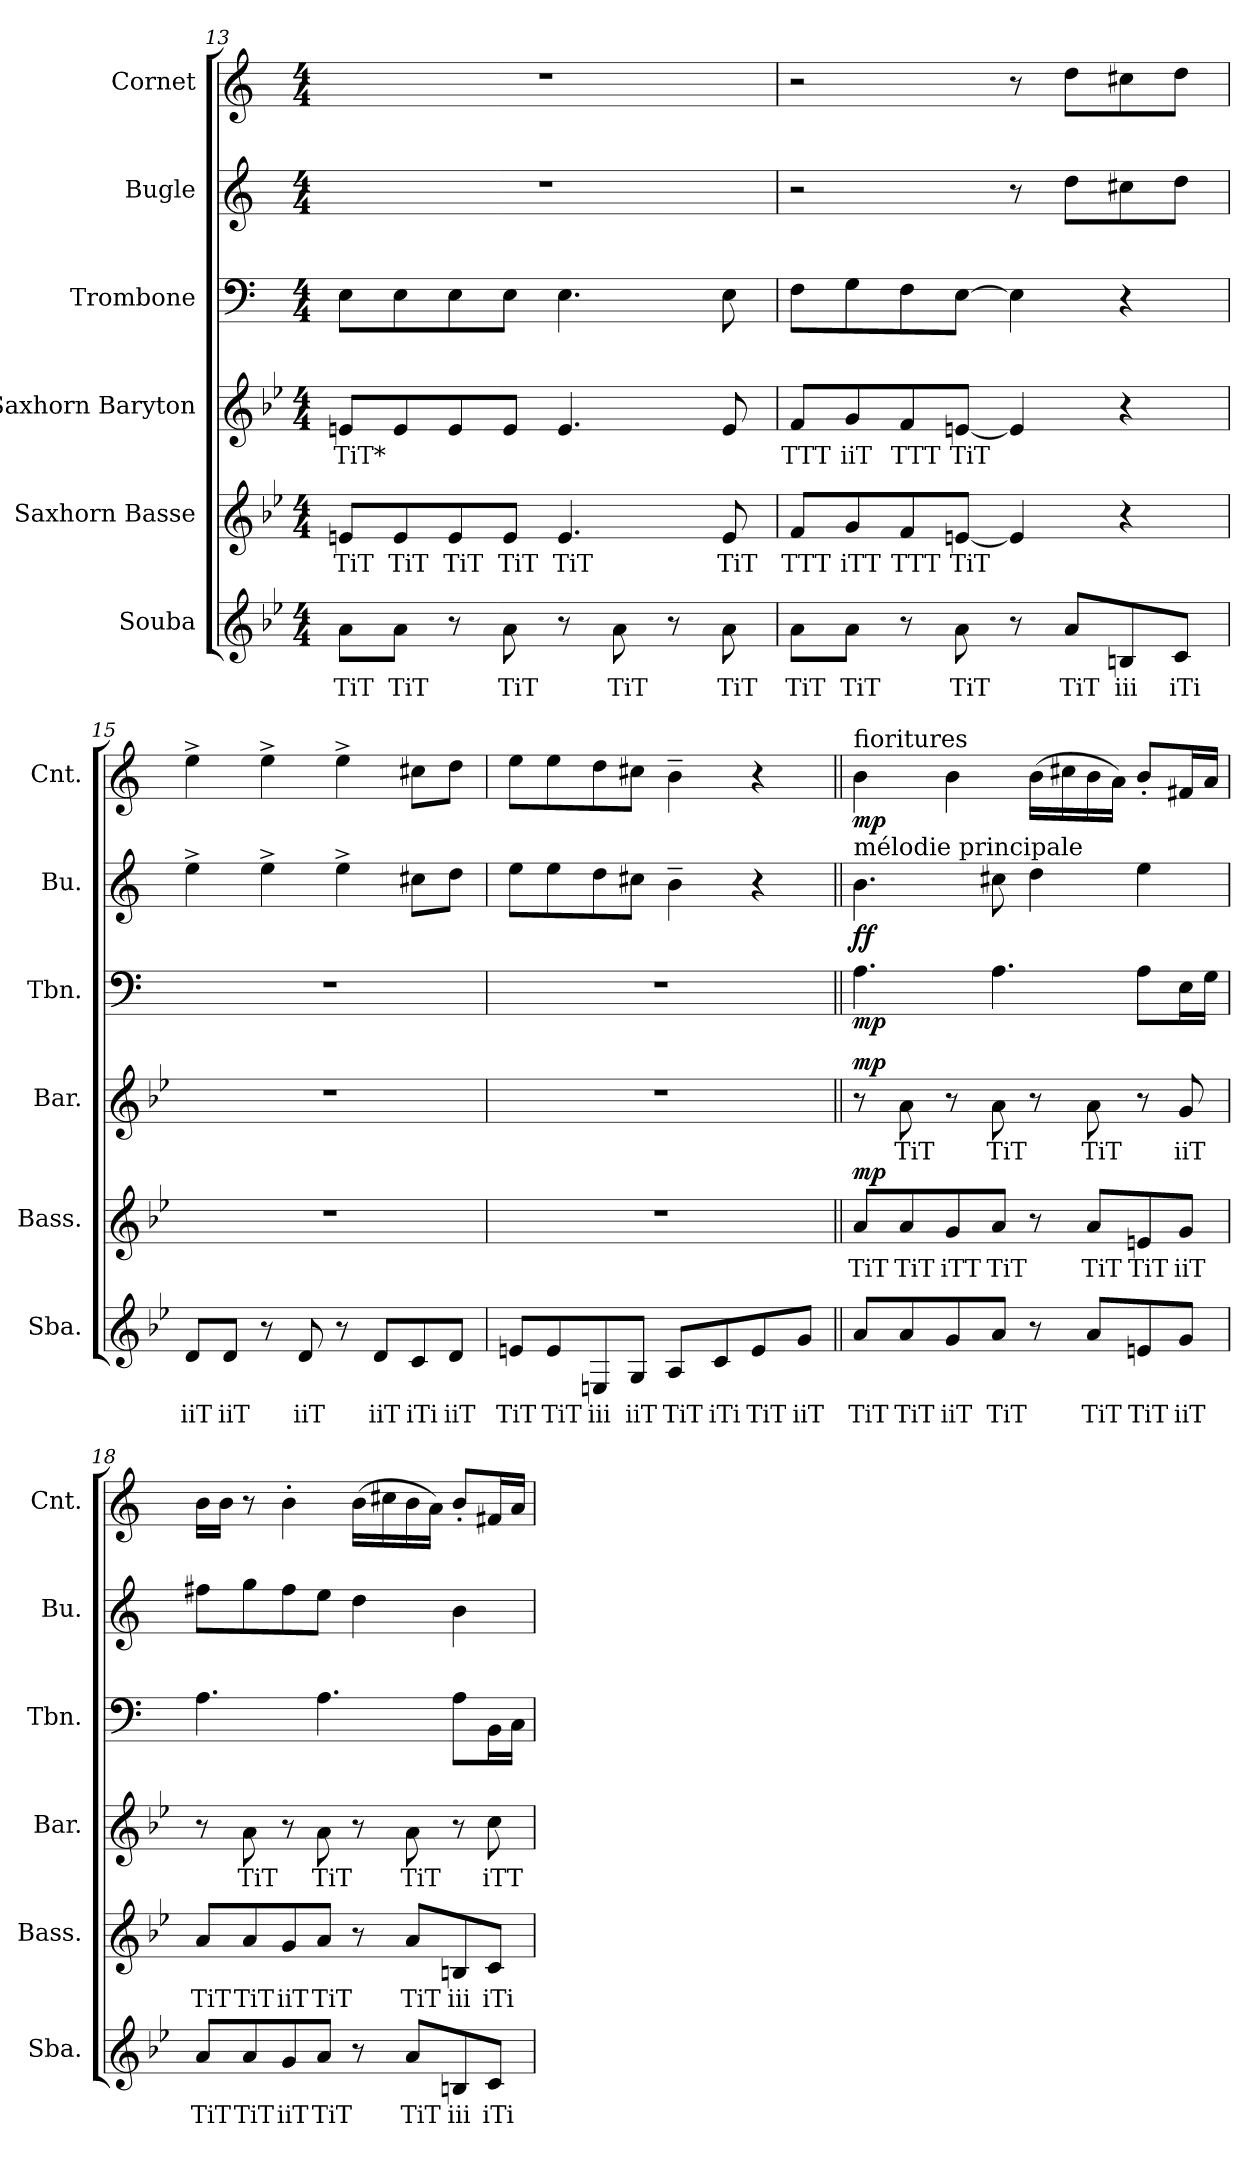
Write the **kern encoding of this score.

**kern	**text	**kern	**text	**dynam	**kern	**text	**dynam	**kern	**dynam	**kern	**dynam	**kern	**dynam
*part6	*part6	*part5	*part5	*part5	*part4	*part4	*part4	*part3	*part3	*part2	*part2	*part1	*part1
*staff6	*staff6	*staff5	*staff5	*staff5	*staff4	*staff4	*staff4	*staff3	*staff3	*staff2	*staff2	*staff1	*staff1
*I"Souba	*	*I"Saxhorn Basse	*	*	*I"Saxhorn Baryton	*	*	*I"Trombone	*	*I"Bugle	*	*I"Cornet	*
*I'Sba.	*	*I'Bass.	*	*	*I'Bar.	*	*	*I'Tbn.	*	*I'Bu.	*	*I'Cnt.	*
!!LO:PB:g=z
*clefG2	*	*clefG2	*	*	*clefG2	*	*	*clefF4	*	*clefG2	*	*clefG2	*
*ITrd15c26	*	*ITrd8c14	*	*	*ITrd8c14	*	*	*	*	*ITrd1c2	*	*ITrd1c2	*
*k[b-e-]	*	*k[b-e-]	*	*	*k[b-e-]	*	*	*k[]	*	*k[b-e-]	*	*k[b-e-]	*
*M4/4	*	*M4/4	*	*	*M4/4	*	*	*M4/4	*	*M4/4	*	*M4/4	*
=13	=13	=13	=13	=13	=13	=13	=13	=13	=13	=13	=13	=13	=13
!	!LO:LY:b	!	!LO:LY:b	!	!	!LO:LY:b	!	!	!	!	!	!	!
8AA\L	TiT	8En/L	TiT	.	8En/L	TiT*	.	8E\L	.	1r	.	1r	.
!	!LO:LY:b	!	!LO:LY:b	!	!	!	!	!	!	!	!	!	!
8AA\J	TiT	8E/	TiT	.	8E/	.	.	8E\	.	.	.	.	.
!	!	!	!LO:LY:b	!	!	!	!	!	!	!	!	!	!
8r	.	8E/	TiT	.	8E/	.	.	8E\	.	.	.	.	.
!	!LO:LY:b	!	!LO:LY:b	!	!	!	!	!	!	!	!	!	!
8AA\	TiT	8E/J	TiT	.	8E/J	.	.	8E\J	.	.	.	.	.
!	!	!	!LO:LY:b	!	!	!	!	!	!	!	!	!	!
8r	.	4.E/	TiT	.	4.E/	.	.	4.E\	.	.	.	.	.
!	!LO:LY:b	!	!	!	!	!	!	!	!	!	!	!	!
8AA\	TiT	.	.	.	.	.	.	.	.	.	.	.	.
8r	.	.	.	.	.	.	.	.	.	.	.	.	.
!	!LO:LY:b	!	!LO:LY:b	!	!	!	!	!	!	!	!	!	!
8AA\	TiT	8E/	TiT	.	8E/	.	.	8E\	.	.	.	.	.
=14	=14	=14	=14	=14	=14	=14	=14	=14	=14	=14	=14	=14	=14
!	!LO:LY:b	!	!LO:LY:b	!	!	!LO:LY:b	!	!	!	!	!	!	!
8AA\L	TiT	8F/L	TTT	.	8F/L	TTT	.	8F\L	.	2r	.	2r	.
!	!LO:LY:b	!	!LO:LY:b	!	!	!LO:LY:b	!	!	!	!	!	!	!
8AA\J	TiT	8G/	iTT	.	8G/	iiT	.	8G\	.	.	.	.	.
!	!	!	!LO:LY:b	!	!	!LO:LY:b	!	!	!	!	!	!	!
8r	.	8F/	TTT	.	8F/	TTT	.	8F\	.	.	.	.	.
!	!LO:LY:b	!	!LO:LY:b	!	!	!LO:LY:b	!	!	!	!	!	!	!
8AA\	TiT	[8En/J	TiT	.	[8En/J	TiT	.	[8E\J	.	.	.	.	.
8r	.	4E/]	.	.	4E/]	.	.	4E\]	.	8r	.	8r	.
!	!LO:LY:b	!	!	!	!	!	!	!	!	!	!	!	!
8AA/L	TiT	.	.	.	.	.	.	.	.	8cc\L	.	8cc\L	.
!	!LO:LY:b	!	!	!	!	!	!	!	!	!	!	!	!
8BBBn/	iii	4r	.	.	4r	.	.	4r	.	8bn\	.	8bn\	.
!	!LO:LY:b	!	!	!	!	!	!	!	!	!	!	!	!
8CC/J	iTi	.	.	.	.	.	.	.	.	8cc\J	.	8cc\J	.
!!LO:LB:g=z
=15	=15	=15	=15	=15	=15	=15	=15	=15	=15	=15	=15	=15	=15
!	!LO:LY:b	!	!	!	!	!	!	!	!	!	!	!	!
8DD/L	iiT	1r	.	.	1r	.	.	1r	.	4dd^\	.	4dd^\	.
!	!LO:LY:b	!	!	!	!	!	!	!	!	!	!	!	!
8DD/J	iiT	.	.	.	.	.	.	.	.	.	.	.	.
8r	.	.	.	.	.	.	.	.	.	4dd^\	.	4dd^\	.
!	!LO:LY:b	!	!	!	!	!	!	!	!	!	!	!	!
8DD/	iiT	.	.	.	.	.	.	.	.	.	.	.	.
8r	.	.	.	.	.	.	.	.	.	4dd^\	.	4dd^\	.
!	!LO:LY:b	!	!	!	!	!	!	!	!	!	!	!	!
8DD/L	iiT	.	.	.	.	.	.	.	.	.	.	.	.
!	!LO:LY:b	!	!	!	!	!	!	!	!	!	!	!	!
8CC/	iTi	.	.	.	.	.	.	.	.	8bn\L	.	8bn\L	.
!	!LO:LY:b	!	!	!	!	!	!	!	!	!	!	!	!
8DD/J	iiT	.	.	.	.	.	.	.	.	8cc\J	.	8cc\J	.
=16	=16	=16	=16	=16	=16	=16	=16	=16	=16	=16	=16	=16	=16
!	!LO:LY:b	!	!	!	!	!	!	!	!	!	!	!	!
8EEn/L	TiT	1r	.	.	1r	.	.	1r	.	8dd\L	.	8dd\L	.
!	!LO:LY:b	!	!	!	!	!	!	!	!	!	!	!	!
8EE/	TiT	.	.	.	.	.	.	.	.	8dd\	.	8dd\	.
!	!LO:LY:b	!	!	!	!	!	!	!	!	!	!	!	!
8EEEn/	iii	.	.	.	.	.	.	.	.	8cc\	.	8cc\	.
!	!LO:LY:b	!	!	!	!	!	!	!	!	!	!	!	!
8GGG/J	iiT	.	.	.	.	.	.	.	.	8bn\J	.	8bn\J	.
!	!LO:LY:b	!	!	!	!	!	!	!	!	!	!	!	!
8AAA/L	TiT	.	.	.	.	.	.	.	.	4a~\	.	4a~\	.
!	!LO:LY:b	!	!	!	!	!	!	!	!	!	!	!	!
8CC/	iTi	.	.	.	.	.	.	.	.	.	.	.	.
!	!LO:LY:b	!	!	!	!	!	!	!	!	!	!	!	!
8EE/	TiT	.	.	.	.	.	.	.	.	4r	.	4r	.
!	!LO:LY:b	!	!	!	!	!	!	!	!	!	!	!	!
8GG/J	iiT	.	.	.	.	.	.	.	.	.	.	.	.
!!LO:PB:g=z
=17||	=17||	=17||	=17||	=17||	=17||	=17||	=17||	=17||	=17||	=17||	=17||	=17||	=17||
!	!	!	!	!	!	!	!	!	!	!	!	!LO:TX:a:t=fioritures	!
!	!	!	!	!	!	!	!	!	!	!LO:TX:a:t=mélodie principale	!	!	!
!	!LO:LY:b	!	!LO:LY:b	!LO:DY:b	!	!	!LO:DY:b	!	!LO:DY:b	!	!LO:DY:b	!	!LO:DY:b
8AA/L	TiT	8A/L	TiT	mp	8r	.	mp	4.A\	mp	4.a\	ff	4a\	mp
!	!LO:LY:b	!	!LO:LY:b	!	!	!LO:LY:b	!	!	!	!	!	!	!
8AA/	TiT	8A/	TiT	.	8A\	TiT	.	.	.	.	.	.	.
!	!LO:LY:b	!	!LO:LY:b	!	!	!	!	!	!	!	!	!	!
8GG/	iiT	8G/	iTT	.	8r	.	.	.	.	.	.	4a\	.
!	!LO:LY:b	!	!LO:LY:b	!	!	!LO:LY:b	!	!	!	!	!	!	!
8AA/J	TiT	8A/J	TiT	.	8A\	TiT	.	4.A\	.	8bn\	.	.	.
8r	.	8r	.	.	8r	.	.	.	.	4cc\	.	(>16a\LL	.
.	.	.	.	.	.	.	.	.	.	.	.	16bn\	.
!	!LO:LY:b	!	!LO:LY:b	!	!	!LO:LY:b	!	!	!	!	!	!	!
8AA/L	TiT	8A/L	TiT	.	8A\	TiT	.	.	.	.	.	16a\	.
.	.	.	.	.	.	.	.	.	.	.	.	16g\JJ)	.
!	!LO:LY:b	!	!LO:LY:b	!	!	!	!	!	!	!	!	!	!
8EEn/	TiT	8En/	TiT	.	8r	.	.	8A\L	.	4dd\	.	8a'/L	.
!	!LO:LY:b	!	!LO:LY:b	!	!	!LO:LY:b	!	!	!	!	!	!	!
8GG/J	iiT	8G/J	iiT	.	8G/	iiT	.	16E\L	.	.	.	16en/L	.
.	.	.	.	.	.	.	.	16G\JJ	.	.	.	16g/JJ	.
=18	=18	=18	=18	=18	=18	=18	=18	=18	=18	=18	=18	=18	=18
!	!LO:LY:b	!	!LO:LY:b	!	!	!	!	!	!	!	!	!	!
8AA/L	TiT	8A/L	TiT	.	8r	.	.	4.A\	.	8een\L	.	16a\LL	.
.	.	.	.	.	.	.	.	.	.	.	.	16a\JJ	.
!	!LO:LY:b	!	!LO:LY:b	!	!	!LO:LY:b	!	!	!	!	!	!	!
8AA/	TiT	8A/	TiT	.	8A\	TiT	.	.	.	8ff\	.	8r	.
!	!LO:LY:b	!	!LO:LY:b	!	!	!	!	!	!	!	!	!	!
8GG/	iiT	8G/	iiT	.	8r	.	.	.	.	8ee\	.	4a'\	.
!	!LO:LY:b	!	!LO:LY:b	!	!	!LO:LY:b	!	!	!	!	!	!	!
8AA/J	TiT	8A/J	TiT	.	8A\	TiT	.	4.A\	.	8dd\J	.	.	.
8r	.	8r	.	.	8r	.	.	.	.	4cc\	.	(>16a\LL	.
.	.	.	.	.	.	.	.	.	.	.	.	16bn\	.
!	!LO:LY:b	!	!LO:LY:b	!	!	!LO:LY:b	!	!	!	!	!	!	!
8AA/L	TiT	8A/L	TiT	.	8A\	TiT	.	.	.	.	.	16a\	.
.	.	.	.	.	.	.	.	.	.	.	.	16g\JJ)	.
!	!LO:LY:b	!	!LO:LY:b	!	!	!	!	!	!	!	!	!	!
8BBBn/	iii	8BBn/	iii	.	8r	.	.	8A\L	.	4a\	.	8a'/L	.
!	!LO:LY:b	!	!LO:LY:b	!	!	!LO:LY:b	!	!	!	!	!	!	!
8CC/J	iTi	8C/J	iTi	.	8c\	iTT	.	16BB\L	.	.	.	16en/L	.
.	.	.	.	.	.	.	.	16C\JJ	.	.	.	16g/JJ	.
=	=	=	=	=	=	=	=	=	=	=	=	=	=
*-	*-	*-	*-	*-	*-	*-	*-	*-	*-	*-	*-	*-	*-
